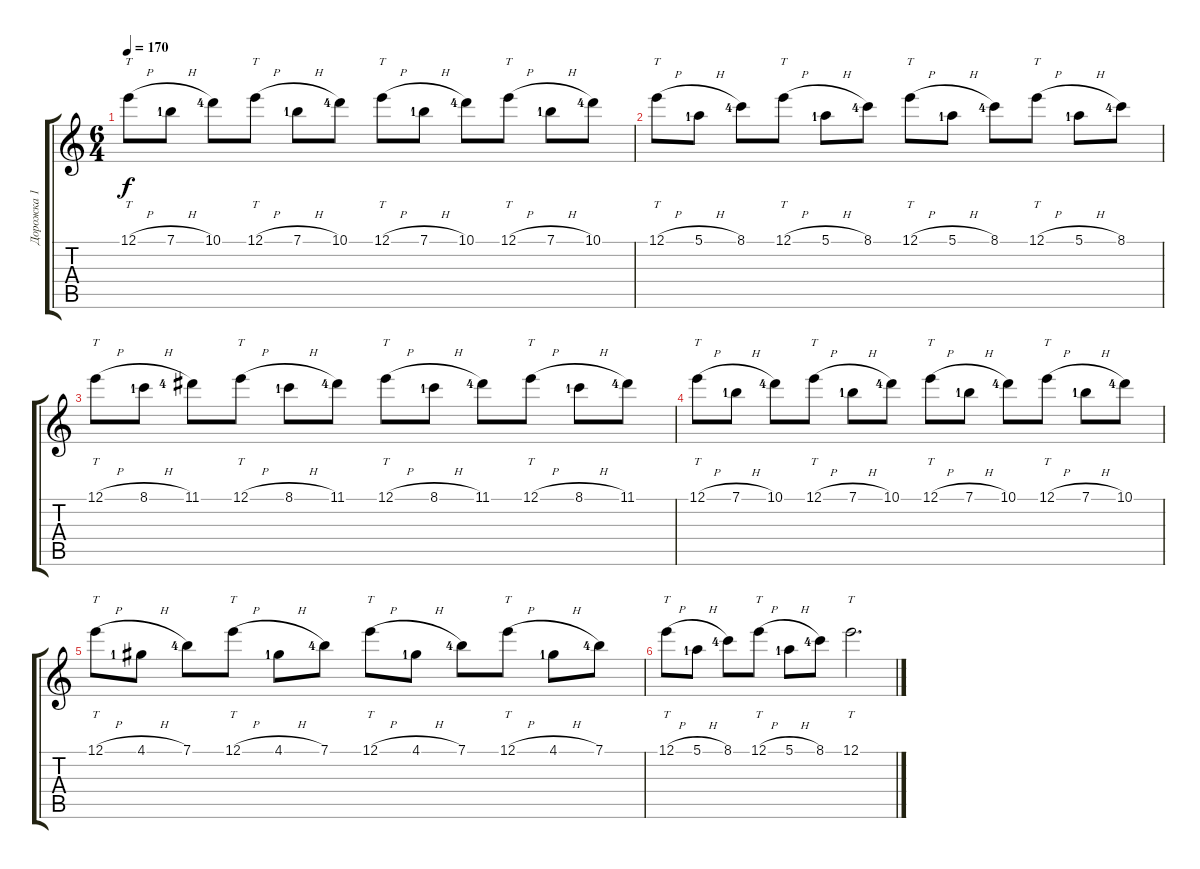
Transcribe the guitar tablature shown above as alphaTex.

\track ("Дорожка 1" "Дорожка 1") {instrument overdrivenguitar}
\staff {score tabs}
\tuning (E4 B3 G3 D3 A2 E2) {hide}
\ts (6 4)
\tempo 170
\clef g2
\ks c
12.1{h}.8{tt dy f} 7.1{h lf 2}.8 10.1{lf 5}.8 12.1{h}.8{tt} 7.1{h lf 2}.8 10.1{lf 5}.8 12.1{h}.8{tt} 7.1{h lf 2}.8 10.1{lf 5}.8 12.1{h}.8{tt} 7.1{h lf 2}.8 10.1{lf 5}.8 |
12.1{h}.8{tt} 5.1{h lf 2}.8 8.1{lf 5}.8 12.1{h}.8{tt} 5.1{h lf 2}.8 8.1{lf 5}.8 12.1{h}.8{tt} 5.1{h lf 2}.8 8.1{lf 5}.8 12.1{h}.8{tt} 5.1{h lf 2}.8 8.1{lf 5}.8 |
12.1{h}.8{tt} 8.1{h lf 2}.8 11.1{lf 5}.8 12.1{h}.8{tt} 8.1{h lf 2}.8 11.1{lf 5}.8 12.1{h}.8{tt} 8.1{h lf 2}.8 11.1{lf 5}.8 12.1{h}.8{tt} 8.1{h lf 2}.8 11.1{lf 5}.8 |
12.1{h}.8{tt} 7.1{h lf 2}.8 10.1{lf 5}.8 12.1{h}.8{tt} 7.1{h lf 2}.8 10.1{lf 5}.8 12.1{h}.8{tt} 7.1{h lf 2}.8 10.1{lf 5}.8 12.1{h}.8{tt} 7.1{h lf 2}.8 10.1{lf 5}.8 |
12.1{h}.8{tt} 4.1{h lf 2}.8 7.1{lf 5}.8 12.1{h}.8{tt} 4.1{h lf 2}.8 7.1{lf 5}.8 12.1{h}.8{tt} 4.1{h lf 2}.8 7.1{lf 5}.8 12.1{h}.8{tt} 4.1{h lf 2}.8 7.1{lf 5}.8 |
12.1{h}.8{tt} 5.1{h lf 2}.8 8.1{lf 5}.8 12.1{h}.8{tt} 5.1{h lf 2}.8 8.1{lf 5}.8 12.1.2{tt d}
